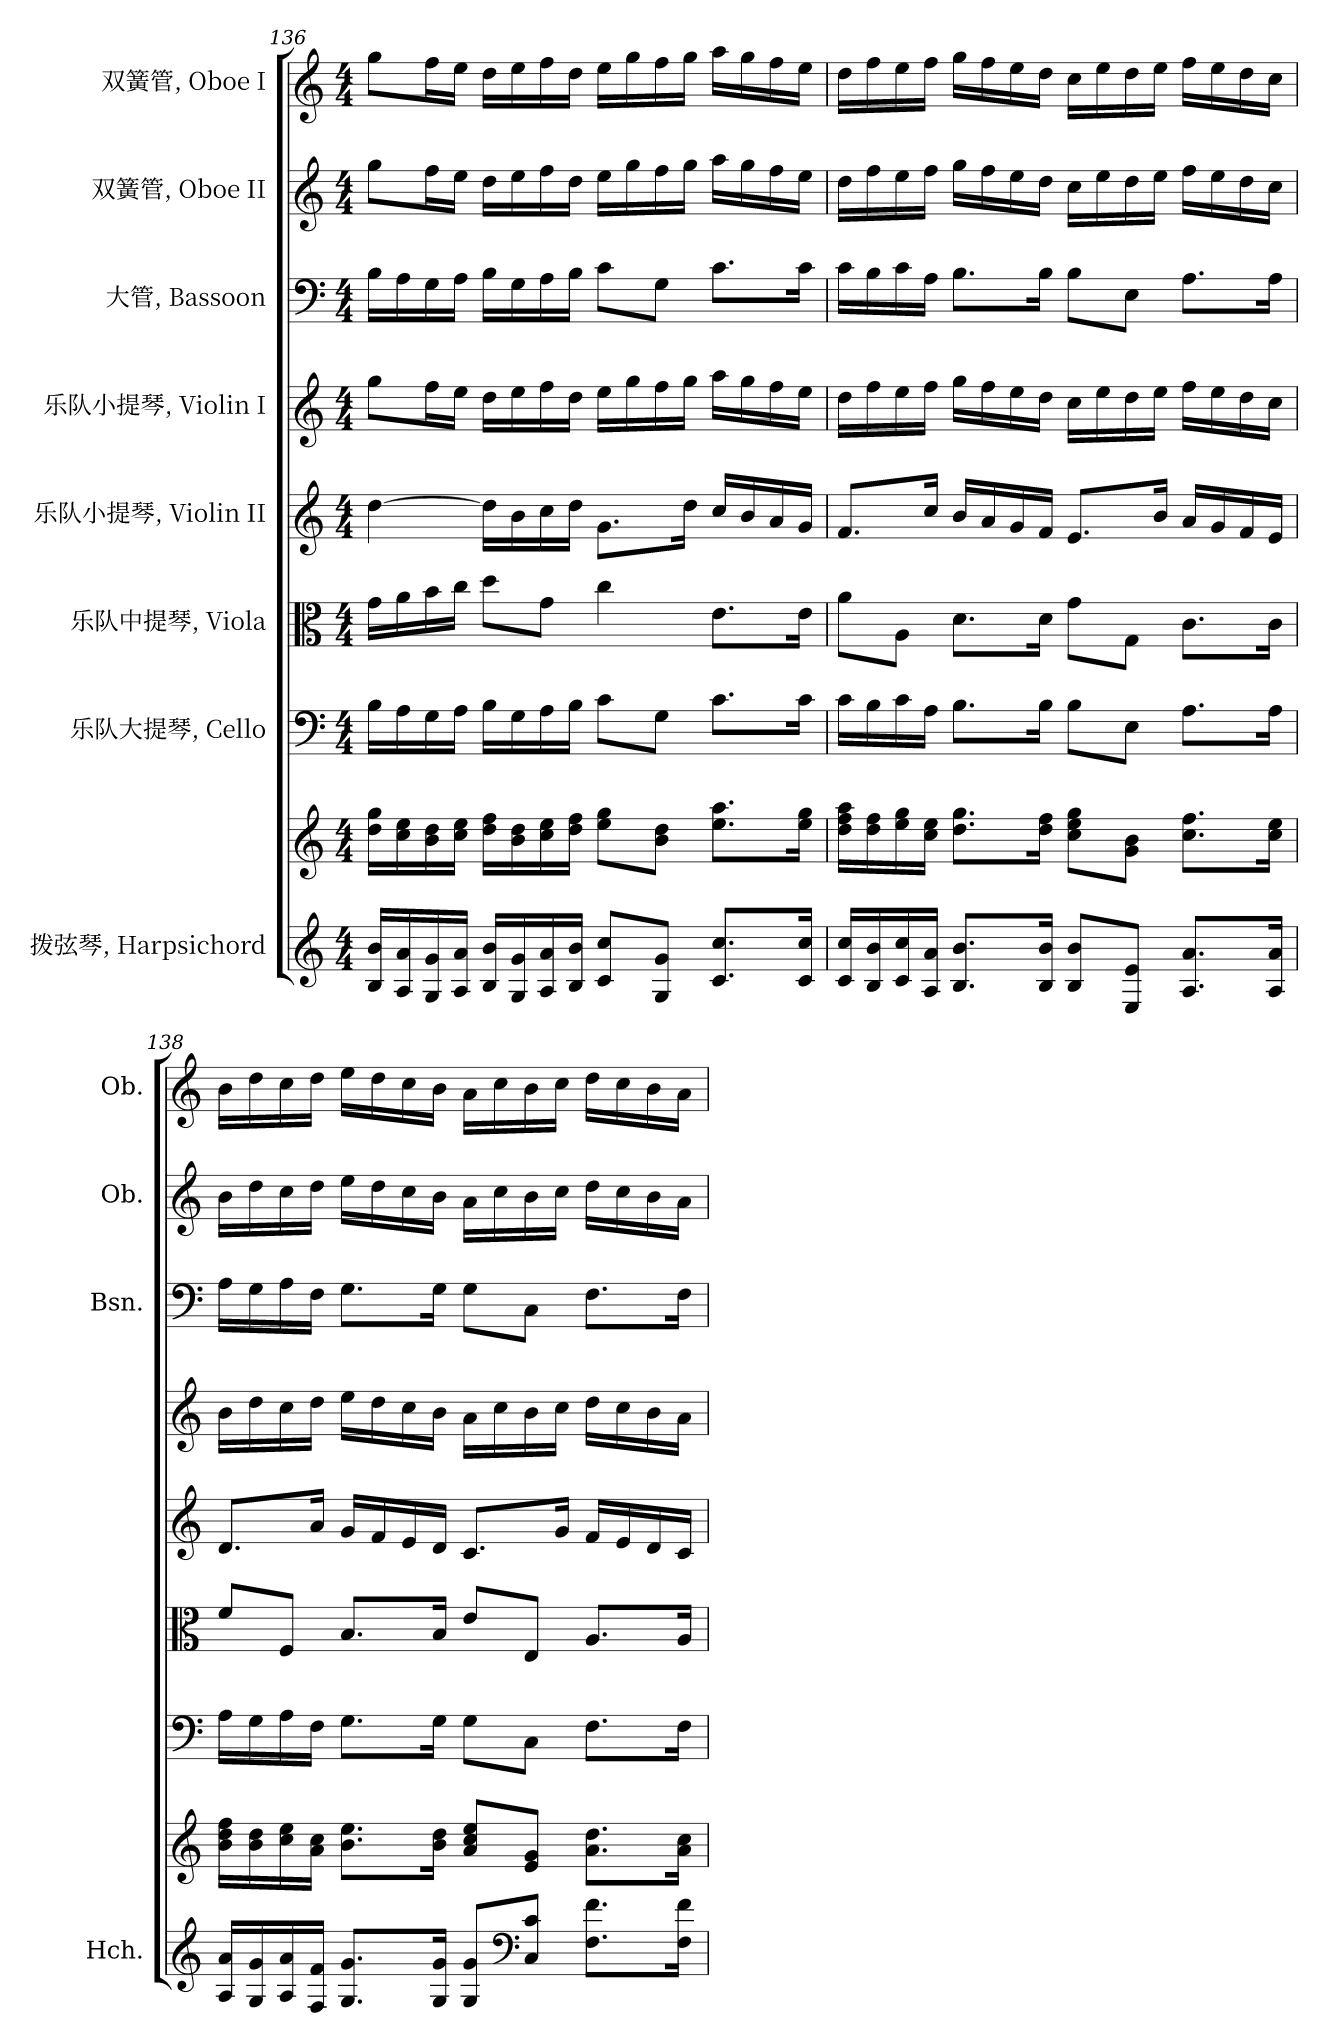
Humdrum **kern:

**kern	**kern	**kern	**kern	**kern	**kern	**kern	**kern	**kern
*part8	*part8	*part7	*part6	*part5	*part4	*part3	*part2	*part1
*staff9	*staff8	*staff7	*staff6	*staff5	*staff4	*staff3	*staff2	*staff1
*I"拨弦琴, Harpsichord	*	*I"乐队大提琴, Cello	*I"乐队中提琴, Viola	*I"乐队小提琴, Violin II	*I"乐队小提琴, Violin I	*I"大管, Bassoon	*I"双簧管, Oboe II	*I"双簧管, Oboe I
*I'Hch.	*	*	*	*	*	*I'Bsn.	*I'Ob.	*I'Ob.
!!LO:PB:g=z
*clefG2	*clefG2	*clefF4	*clefC3	*clefG2	*clefG2	*clefF4	*clefG2	*clefG2
*k[]	*k[]	*k[]	*k[]	*k[]	*k[]	*k[]	*k[]	*k[]
*M4/4	*M4/4	*M4/4	*M4/4	*M4/4	*M4/4	*M4/4	*M4/4	*M4/4
=136	=136	=136	=136	=136	=136	=136	=136	=136
16B/ 16b/LL	16dd\ 16gg\LL	16B\LL	16g\LL	[4dd\	8gg\L	16B\LL	8gg\L	8gg\L
16A/ 16a/	16cc\ 16ee\	16A\	16a\	.	.	16A\	.	.
16G/ 16g/	16b\ 16dd\	16G\	16b\	.	16ff\L	16G\	16ff\L	16ff\L
16A/ 16a/JJ	16cc\ 16ee\JJ	16A\JJ	16cc\JJ	.	16ee\JJ	16A\JJ	16ee\JJ	16ee\JJ
16B/ 16b/LL	16dd\ 16ff\LL	16B\LL	8dd\L	16dd\LL]	16dd\LL	16B\LL	16dd\LL	16dd\LL
16G/ 16g/	16b\ 16dd\	16G\	.	16b\	16ee\	16G\	16ee\	16ee\
16A/ 16a/	16cc\ 16ee\	16A\	8g\J	16cc\	16ff\	16A\	16ff\	16ff\
16B/ 16b/JJ	16dd\ 16ff\JJ	16B\JJ	.	16dd\JJ	16dd\JJ	16B\JJ	16dd\JJ	16dd\JJ
8c/ 8cc/L	8ee\ 8gg\L	8c\L	4cc\	8.g\L	16ee\LL	8c\L	16ee\LL	16ee\LL
.	.	.	.	.	16gg\	.	16gg\	16gg\
8G/ 8g/J	8b\ 8dd\J	8G\J	.	.	16ff\	8G\J	16ff\	16ff\
.	.	.	.	16dd\Jk	16gg\JJ	.	16gg\JJ	16gg\JJ
8.c/ 8.cc/L	8.ee\ 8.aa\L	8.c\L	8.e\L	16cc/LL	16aa\LL	8.c\L	16aa\LL	16aa\LL
.	.	.	.	16b/	16gg\	.	16gg\	16gg\
.	.	.	.	16a/	16ff\	.	16ff\	16ff\
16c/ 16cc/Jk	16ee\ 16gg\Jk	16c\Jk	16e\Jk	16g/JJ	16ee\JJ	16c\Jk	16ee\JJ	16ee\JJ
=137	=137	=137	=137	=137	=137	=137	=137	=137
16c/ 16cc/LL	16dd\ 16ff\ 16aa\LL	16c\LL	8a\L	8.f/L	16dd\LL	16c\LL	16dd\LL	16dd\LL
16B/ 16b/	16dd\ 16ff\	16B\	.	.	16ff\	16B\	16ff\	16ff\
16c/ 16cc/	16ee\ 16gg\	16c\	8A\J	.	16ee\	16c\	16ee\	16ee\
16A/ 16a/JJ	16cc\ 16ee\JJ	16A\JJ	.	16cc/Jk	16ff\JJ	16A\JJ	16ff\JJ	16ff\JJ
8.B/ 8.b/L	8.dd\ 8.gg\L	8.B\L	8.d\L	16b/LL	16gg\LL	8.B\L	16gg\LL	16gg\LL
.	.	.	.	16a/	16ff\	.	16ff\	16ff\
.	.	.	.	16g/	16ee\	.	16ee\	16ee\
16B/ 16b/Jk	16dd\ 16ff\Jk	16B\Jk	16d\Jk	16f/JJ	16dd\JJ	16B\Jk	16dd\JJ	16dd\JJ
8B/ 8b/L	8cc\ 8ee\ 8gg\L	8B\L	8g\L	8.e/L	16cc\LL	8B\L	16cc\LL	16cc\LL
.	.	.	.	.	16ee\	.	16ee\	16ee\
8E/ 8e/J	8g\ 8b\J	8E\J	8G\J	.	16dd\	8E\J	16dd\	16dd\
.	.	.	.	16b/Jk	16ee\JJ	.	16ee\JJ	16ee\JJ
8.A/ 8.a/L	8.cc\ 8.ff\L	8.A\L	8.c\L	16a/LL	16ff\LL	8.A\L	16ff\LL	16ff\LL
.	.	.	.	16g/	16ee\	.	16ee\	16ee\
.	.	.	.	16f/	16dd\	.	16dd\	16dd\
16A/ 16a/Jk	16cc\ 16ee\Jk	16A\Jk	16c\Jk	16e/JJ	16cc\JJ	16A\Jk	16cc\JJ	16cc\JJ
!!LO:PB:g=z
=138	=138	=138	=138	=138	=138	=138	=138	=138
16A/ 16a/LL	16b\ 16dd\ 16ff\LL	16A\LL	8f/L	8.d/L	16b\LL	16A\LL	16b\LL	16b\LL
16G/ 16g/	16b\ 16dd\	16G\	.	.	16dd\	16G\	16dd\	16dd\
16A/ 16a/	16cc\ 16ee\	16A\	8F/J	.	16cc\	16A\	16cc\	16cc\
16F/ 16f/JJ	16a\ 16cc\JJ	16F\JJ	.	16a/Jk	16dd\JJ	16F\JJ	16dd\JJ	16dd\JJ
8.G/ 8.g/L	8.b\ 8.ee\L	8.G\L	8.B/L	16g/LL	16ee\LL	8.G\L	16ee\LL	16ee\LL
.	.	.	.	16f/	16dd\	.	16dd\	16dd\
.	.	.	.	16e/	16cc\	.	16cc\	16cc\
16G/ 16g/Jk	16b\ 16dd\Jk	16G\Jk	16B/Jk	16d/JJ	16b\JJ	16G\Jk	16b\JJ	16b\JJ
8G/ 8g/L	8a/ 8cc/ 8ee/L	8G\L	8e/L	8.c/L	16a\LL	8G\L	16a\LL	16a\LL
.	.	.	.	.	16cc\	.	16cc\	16cc\
*clefF4	*	*	*	*	*	*	*	*
8C/ 8c/J	8e/ 8g/J	8C\J	8E/J	.	16b\	8C\J	16b\	16b\
.	.	.	.	16g/Jk	16cc\JJ	.	16cc\JJ	16cc\JJ
8.F\ 8.f\L	8.a\ 8.dd\L	8.F\L	8.A/L	16f/LL	16dd\LL	8.F\L	16dd\LL	16dd\LL
.	.	.	.	16e/	16cc\	.	16cc\	16cc\
.	.	.	.	16d/	16b\	.	16b\	16b\
16F\ 16f\Jk	16a\ 16cc\Jk	16F\Jk	16A/Jk	16c/JJ	16a\JJ	16F\Jk	16a\JJ	16a\JJ
=	=	=	=	=	=	=	=	=
*-	*-	*-	*-	*-	*-	*-	*-	*-
